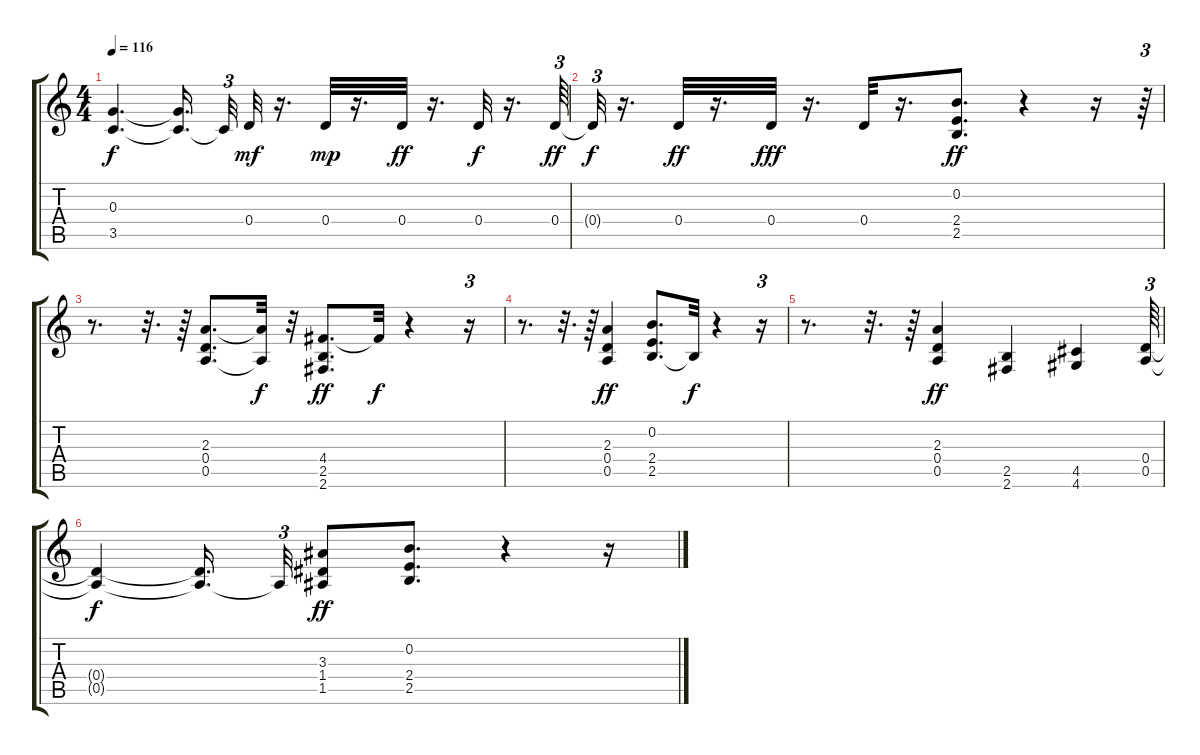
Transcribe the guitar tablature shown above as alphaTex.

\track "" {instrument distortionguitar}
\staff {score tabs}
\tuning (E4 B3 G3 D3 A2 E2) {hide}
\ts (4 4)
\tempo 116
\clef g2
\ks c
(0.3{t} 3.5{t}).4{d dy f} (0.3{t} 3.5{t}).16{d beam splitsecondary} 3.5{t}.32{tu (3 2)} 0.4.32{dy mf} r.16{d} 0.4.32{dy mp} r.16{d} 0.4.32{dy ff} r.16{d} 0.4.32{dy f} r.16{d} 0.4.64{tu (3 2) dy ff} |
0.4{t}.32{tu (3 2) dy f} r.16{d} 0.4.32{dy ff} r.16{d} 0.4.32{dy fff} r.16{d} 0.4.32 r.16{d} (0.2 2.4 2.5).8{d dy ff} r.4 r.16 r.64{tu (3 2)} |
r.8{d} r.32{d} r.64 (2.3 0.4 0.5).8{d} (2.3{t} 0.5{t}).32{dy f} r.32 (4.4 2.5 2.6).8{d dy ff} 4.4{t}.32{dy f} r.4 r.16{tu (3 2)} |
r.8{d} r.32{d} r.64 (2.3 0.4 0.5).4{dy ff} (0.2 2.4 2.5).8{d} 2.5{t}.32{dy f} r.4 r.16{tu (3 2)} |
r.8{d} r.32{d} r.64 (2.3 0.4 0.5).4{dy ff} (2.5 2.6).4 (4.5 4.6).4 (0.4 0.5).64{tu (3 2)} |
(0.4{t} 0.5{t}).4{dy f} (0.4{t} 0.5{t}).16{d beam splitsecondary} 0.5{t}.32{tu (3 2)} (3.3 1.4 1.5).8{dy ff} (0.2 2.4 2.5).8{d} r.4 r.16
